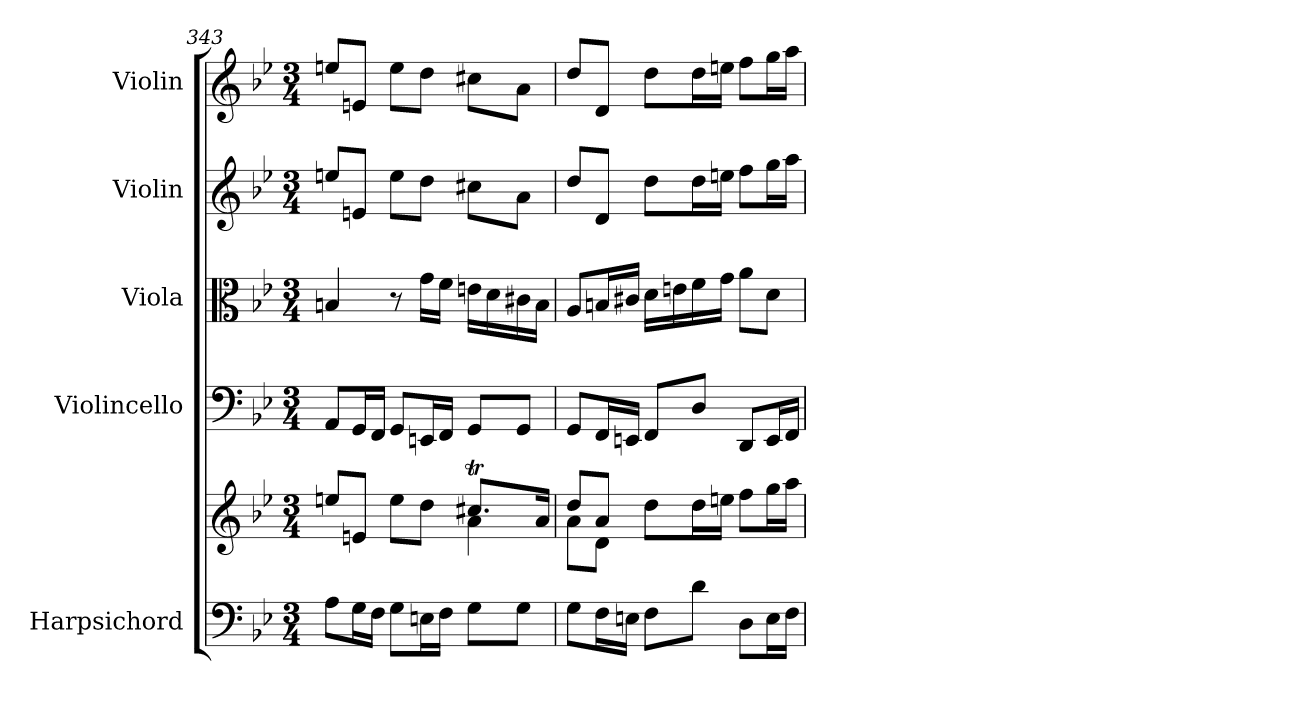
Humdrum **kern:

**kern	**kern	**kern	**kern	**kern	**kern
*part5	*part5	*part4	*part3	*part2	*part1
*staff6	*staff5	*staff4	*staff3	*staff2	*staff1
*I"Harpsichord	*	*I"Violincello	*I"Viola	*I"Violin	*I"Violin
*I'Hpschd	*	*I'Vc	*I'Vla	*I'Vln	*I'Vln
*clefF4	*clefG2	*clefF4	*clefC3	*clefG2	*clefG2
*k[b-e-]	*k[b-e-]	*k[b-e-]	*k[b-e-]	*k[b-e-]	*k[b-e-]
*M3/4	*M3/4	*M3/4	*M3/4	*M3/4	*M3/4
=343	=343	=343	=343	=343	=343
*	*^	*	*	*	*
8A\L	8een/L	2ryy	8AA/L	4Bn/	8een/L	8een/L
16G\L	8en/J	.	16GG/L	.	8en/J	8en/J
16F\JJ	.	.	16FF/JJ	.	.	.
8G\L	8ee\L	.	8GG/L	8r	8ee\L	8ee\L
16En\L	8dd\J	.	16EEn/L	16g\LL	8dd\J	8dd\J
16F\JJ	.	.	16FF/JJ	16f\JJ	.	.
8G\L	8.cc#Xt/L	4a\	8GG/L	16en\LL	8cc#X\L	8cc#X\L
.	.	.	.	16d\	.	.
8G\J	.	.	8GG/J	16c#X\	8a\J	8a\J
.	16a/Jk	.	.	16B\JJ	.	.
!!LO:LB:g=z
=344	=344	=344	=344	=344	=344	=344
8G\L	8dd/L	8a\L	8GG/L	8A/L	8dd/L	8dd/L
16F\L	8a/J	8d\J	16FF/L	16Bn/L	8d/J	8d/J
16En\JJ	.	.	16EEn/JJ	16c#X/JJ	.	.
8F\L	8dd\L	2ryy	8FF/L	16d\LL	8dd\L	8dd\L
.	.	.	.	16en\	.	.
8d\J	16dd\L	.	8D/J	16f\	16dd\L	16dd\L
.	16een\JJ	.	.	16g\JJ	16een\JJ	16een\JJ
8D\L	8ff\L	.	8DD/L	8a\L	8ff\L	8ff\L
16E\L	16gg\L	.	16EE/L	8d\J	16gg\L	16gg\L
16F\JJ	16aa\JJ	.	16FF/JJ	.	16aa\JJ	16aa\JJ
*	*v	*v	*	*	*	*
=	=	=	=	=	=
*-	*-	*-	*-	*-	*-
